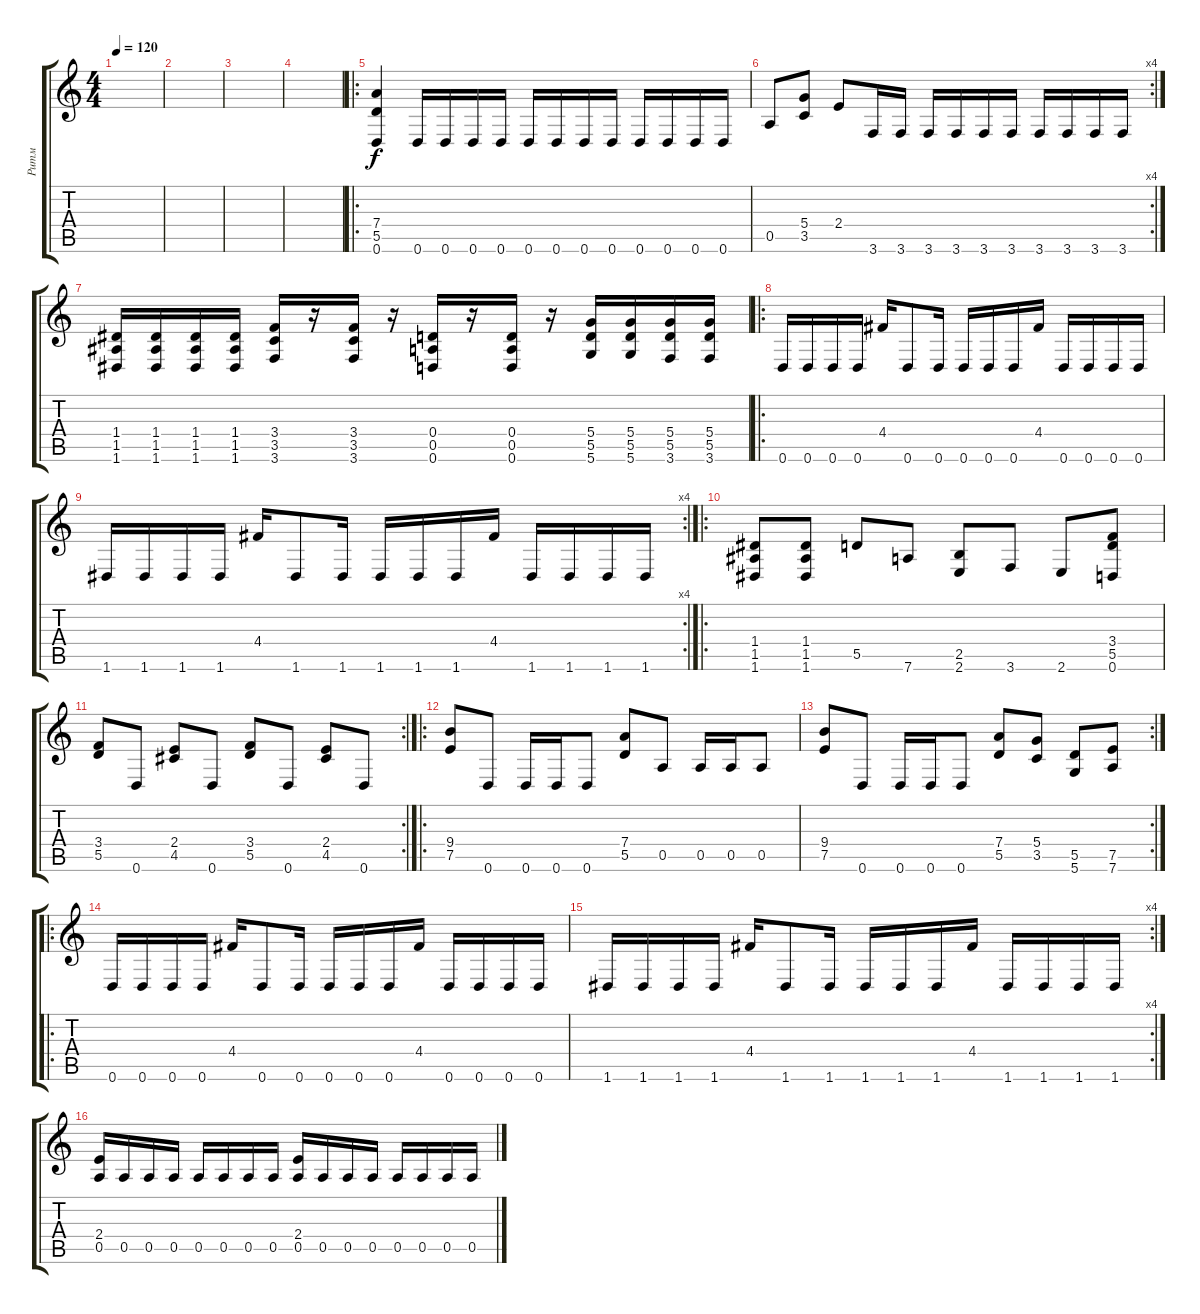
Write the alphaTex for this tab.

\track ("Ритм" "Ритм") {instrument distortionguitar}
\staff {score tabs}
\tuning (E4 B3 G3 D3 A2 D2) {hide}
\ts (4 4)
\tempo 120
\clef g2
\ks c
|
|
|
|
\ro
(7.4 5.5 0.6).4 0.6.16 0.6.16 0.6.16 0.6.16 0.6.16 0.6.16 0.6.16 0.6.16 0.6.16 0.6.16 0.6.16 0.6.16 |
\rc 4
0.5.8 (5.4 3.5).8 2.4.8 3.6.16 3.6.16 3.6.16 3.6.16 3.6.16 3.6.16 3.6.16 3.6.16 3.6.16 3.6.16 |
(1.4 1.5 1.6).16 (1.4 1.5 1.6).16 (1.4 1.5 1.6).16 (1.4 1.5 1.6).16 (3.4 3.5 3.6).16 r.16 (3.4 3.5 3.6).16 r.16 (0.4 0.5 0.6).16 r.16 (0.4 0.5 0.6).16 r.16 (5.4 5.5 5.6).16 (5.4 5.5 5.6).16 (5.4 5.5 3.6).16 (5.4 5.5 3.6).16 |
\ro
0.6.16 0.6.16 0.6.16 0.6.16 4.4.16 0.6.8 0.6.16 0.6.16 0.6.16 0.6.16 4.4.16 0.6.16 0.6.16 0.6.16 0.6.16 |
\rc 4
1.6.16 1.6.16 1.6.16 1.6.16 4.4.16 1.6.8 1.6.16 1.6.16 1.6.16 1.6.16 4.4.16 1.6.16 1.6.16 1.6.16 1.6.16 |
\ro
(1.4 1.5 1.6).8 (1.4 1.5 1.6).8 5.5.8 7.6.8 (2.5 2.6).8 3.6.8 2.6.8 (3.4 5.5 0.6).8 |
\rc 2
(3.4 5.5).8 0.6.8 (2.4 4.5).8 0.6.8 (3.4 5.5).8 0.6.8 (2.4 4.5).8 0.6.8 |
\ro
(9.4 7.5).8 0.6.8 0.6.16 0.6.16 0.6.8 (7.4 5.5).8 0.5.8 0.5.16 0.5.16 0.5.8 |
\rc 2
(9.4 7.5).8 0.6.8 0.6.16 0.6.16 0.6.8 (7.4 5.5).8 (5.4 3.5).8 (5.5 5.6).8 (7.5 7.6).8 |
\ro
0.6.16 0.6.16 0.6.16 0.6.16 4.4.16 0.6.8 0.6.16 0.6.16 0.6.16 0.6.16 4.4.16 0.6.16 0.6.16 0.6.16 0.6.16 |
\rc 4
1.6.16 1.6.16 1.6.16 1.6.16 4.4.16 1.6.8 1.6.16 1.6.16 1.6.16 1.6.16 4.4.16 1.6.16 1.6.16 1.6.16 1.6.16 |
(2.4 0.5).16 0.5.16 0.5.16 0.5.16 0.5.16 0.5.16 0.5.16 0.5.16 (2.4 0.5).16 0.5.16 0.5.16 0.5.16 0.5.16 0.5.16 0.5.16 0.5.16
